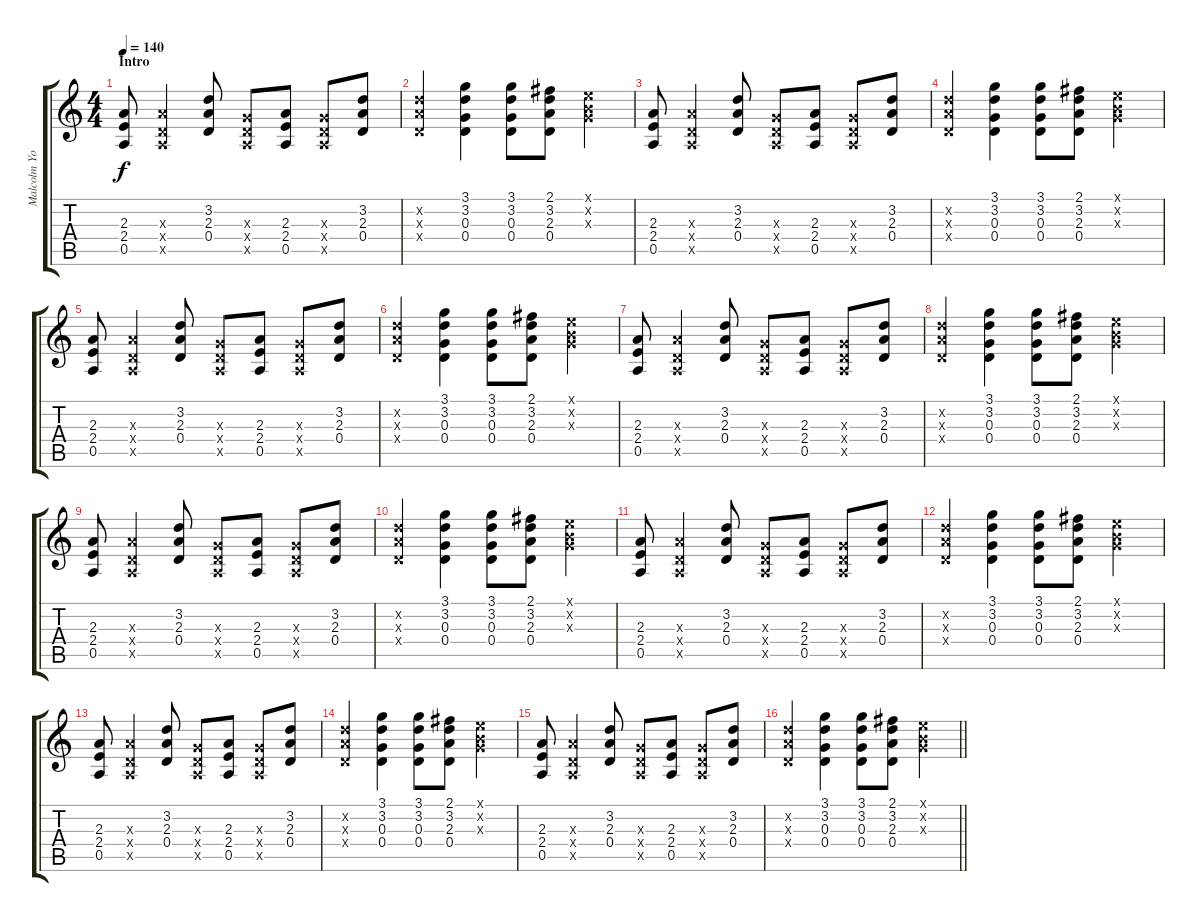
\track ("Malcolm Young" "Malcolm Yo") {instrument overdrivenguitar}
\staff {score tabs}
\tuning (E4 B3 G3 D3 A2 E2) {hide}
\ts (4 4)
\section ("" "Intro")
\tempo 140
\clef g2
\ks c
(2.3 2.4 0.5).8{dy f instrument overdrivenguitar} (2.3{x} 0.4{x} 0.5{x}).4 (3.2 2.3 0.4).8 (0.3{x} 0.4{x} 0.5{x}).8 (2.3 2.4 0.5).8 (0.3{x} 0.4{x} 0.5{x}).8 (3.2 2.3 0.4).8 |
(3.2{x} 2.3{x} 0.4{x}).4 (3.1 3.2 0.3 0.4).4 (3.1 3.2 0.3 0.4).8 (2.1 3.2 2.3 0.4).8 (0.1{x} 0.2{x} 0.3{x}).4 |
(2.3 2.4 0.5).8 (2.3{x} 0.4{x} 0.5{x}).4 (3.2 2.3 0.4).8 (0.3{x} 0.4{x} 0.5{x}).8 (2.3 2.4 0.5).8 (0.3{x} 0.4{x} 0.5{x}).8 (3.2 2.3 0.4).8 |
(3.2{x} 2.3{x} 0.4{x}).4 (3.1 3.2 0.3 0.4).4 (3.1 3.2 0.3 0.4).8 (2.1 3.2 2.3 0.4).8 (0.1{x} 0.2{x} 0.3{x}).4 |
(2.3 2.4 0.5).8 (2.3{x} 0.4{x} 0.5{x}).4 (3.2 2.3 0.4).8 (0.3{x} 0.4{x} 0.5{x}).8 (2.3 2.4 0.5).8 (0.3{x} 0.4{x} 0.5{x}).8 (3.2 2.3 0.4).8 |
(3.2{x} 2.3{x} 0.4{x}).4 (3.1 3.2 0.3 0.4).4 (3.1 3.2 0.3 0.4).8 (2.1 3.2 2.3 0.4).8 (0.1{x} 0.2{x} 0.3{x}).4 |
(2.3 2.4 0.5).8 (2.3{x} 0.4{x} 0.5{x}).4 (3.2 2.3 0.4).8 (0.3{x} 0.4{x} 0.5{x}).8 (2.3 2.4 0.5).8 (0.3{x} 0.4{x} 0.5{x}).8 (3.2 2.3 0.4).8 |
(3.2{x} 2.3{x} 0.4{x}).4 (3.1 3.2 0.3 0.4).4 (3.1 3.2 0.3 0.4).8 (2.1 3.2 2.3 0.4).8 (0.1{x} 0.2{x} 0.3{x}).4 |
(2.3 2.4 0.5).8 (2.3{x} 0.4{x} 0.5{x}).4 (3.2 2.3 0.4).8 (0.3{x} 0.4{x} 0.5{x}).8 (2.3 2.4 0.5).8 (0.3{x} 0.4{x} 0.5{x}).8 (3.2 2.3 0.4).8 |
(3.2{x} 2.3{x} 0.4{x}).4 (3.1 3.2 0.3 0.4).4 (3.1 3.2 0.3 0.4).8 (2.1 3.2 2.3 0.4).8 (0.1{x} 0.2{x} 0.3{x}).4 |
(2.3 2.4 0.5).8 (2.3{x} 0.4{x} 0.5{x}).4 (3.2 2.3 0.4).8 (0.3{x} 0.4{x} 0.5{x}).8 (2.3 2.4 0.5).8 (0.3{x} 0.4{x} 0.5{x}).8 (3.2 2.3 0.4).8 |
(3.2{x} 2.3{x} 0.4{x}).4 (3.1 3.2 0.3 0.4).4 (3.1 3.2 0.3 0.4).8 (2.1 3.2 2.3 0.4).8 (0.1{x} 0.2{x} 0.3{x}).4 |
(2.3 2.4 0.5).8 (2.3{x} 0.4{x} 0.5{x}).4 (3.2 2.3 0.4).8 (0.3{x} 0.4{x} 0.5{x}).8 (2.3 2.4 0.5).8 (0.3{x} 0.4{x} 0.5{x}).8 (3.2 2.3 0.4).8 |
(3.2{x} 2.3{x} 0.4{x}).4 (3.1 3.2 0.3 0.4).4 (3.1 3.2 0.3 0.4).8 (2.1 3.2 2.3 0.4).8 (0.1{x} 0.2{x} 0.3{x}).4 |
(2.3 2.4 0.5).8 (2.3{x} 0.4{x} 0.5{x}).4 (3.2 2.3 0.4).8 (0.3{x} 0.4{x} 0.5{x}).8 (2.3 2.4 0.5).8 (0.3{x} 0.4{x} 0.5{x}).8 (3.2 2.3 0.4).8 |
\barLineRight lightlight
(3.2{x} 2.3{x} 0.4{x}).4 (3.1 3.2 0.3 0.4).4 (3.1 3.2 0.3 0.4).8 (2.1 3.2 2.3 0.4).8 (0.1{x} 0.2{x} 0.3{x}).4
